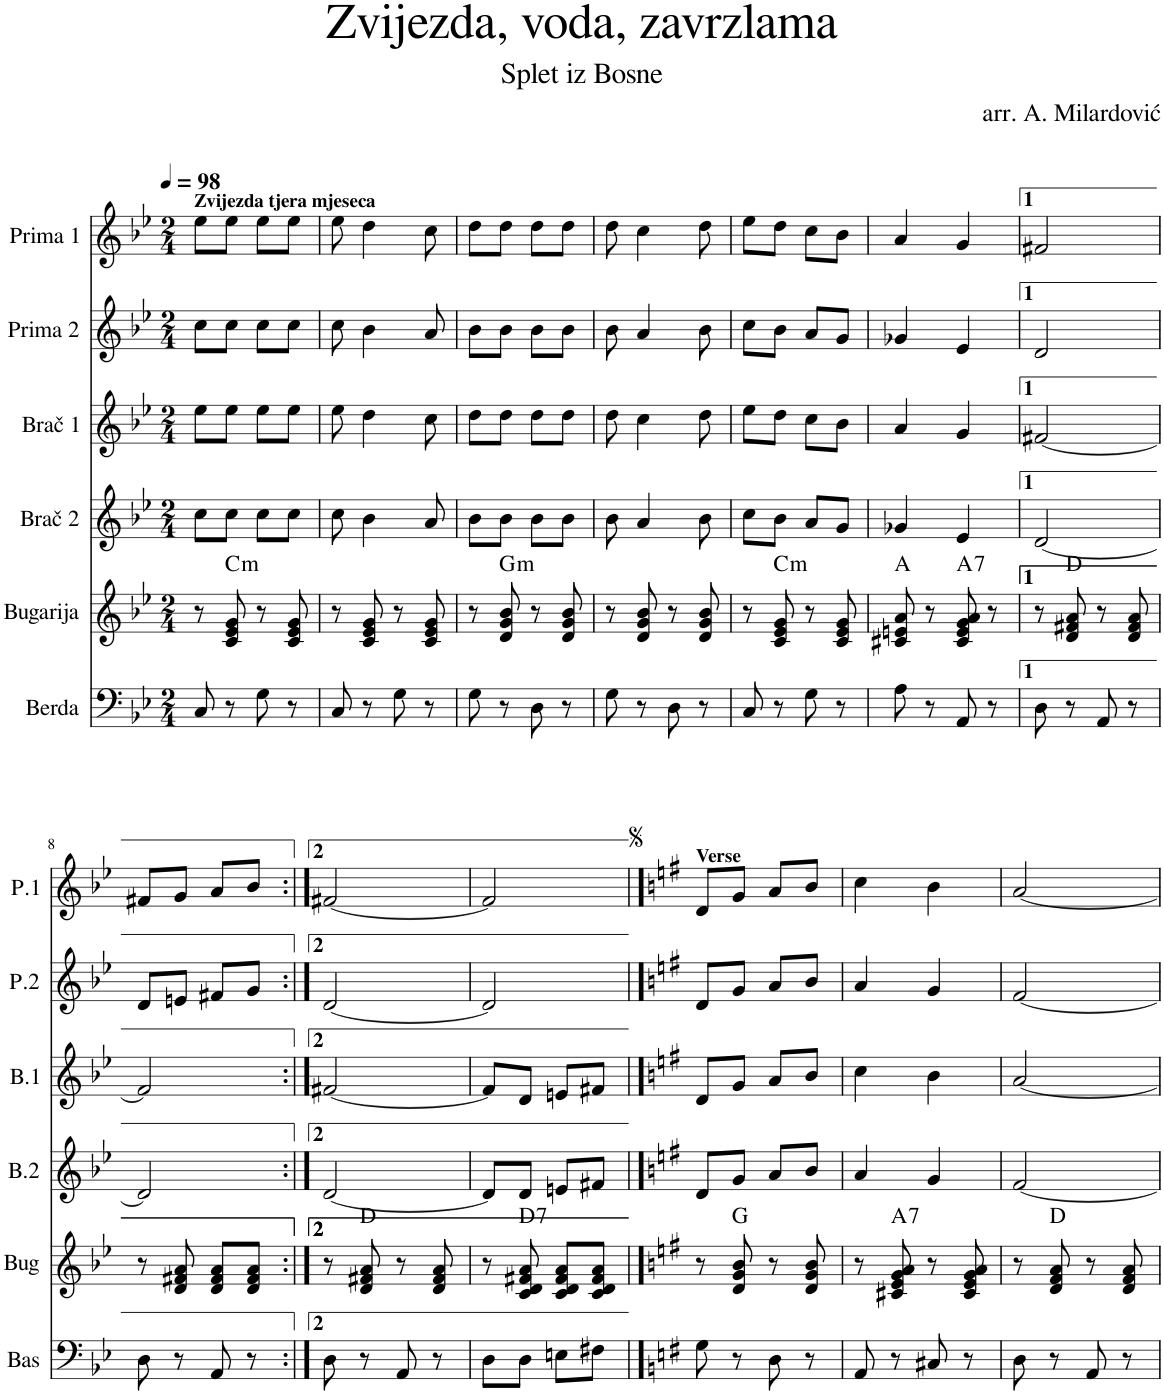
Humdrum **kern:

**kern	**kern	**harte	**kern	**kern	**kern	**kern
*part6	*part5	*part5	*part4	*part3	*part2	*part1
*staff6	*staff5	*	*staff4	*staff3	*staff2	*staff1
*I"Berda	*I"Bugarija	*	*I"Brač 2	*I"Brač 1	*I"Prima 2	*I"Prima 1
*	*I'Bug	*	*I'B.2	*I'B.1	*I'P.2	*I'P.1
*clefF4	*clefG2	*	*clefG2	*clefG2	*clefG2	*clefG2
*Trd7c12	*Trd7c12	*	*	*	*Trd-7c-12	*Trd-7c-12
*k[b-e-]	*k[b-e-]	*	*k[b-e-]	*k[b-e-]	*k[b-e-]	*k[b-e-]
*M2/4	*M2/4	*	*M2/4	*M2/4	*M2/4	*M2/4
*MM98	*MM98	*	*MM98	*MM98	*MM98	*MM98
=1	=1	=1	=1	=1	=1	=1
!	!	!	!	!	!	!LO:TX:a:B:t=Zvijezda tjera mjeseca
8C/	8r	.	8cc\L	8ee-\L	8cc\L	8ee-\L
!	!	!LO:H:kt=m	!	!	!	!
8r	8c/ 8e-/ 8g/	C:min	8cc\J	8ee-\J	8cc\J	8ee-\J
8G\	8r	.	8cc\L	8ee-\L	8cc\L	8ee-\L
8r	8c/ 8e-/ 8g/	.	8cc\J	8ee-\J	8cc\J	8ee-\J
=2	=2	=2	=2	=2	=2	=2
8C/	8r	.	8cc\	8ee-\	8cc\	8ee-\
8r	8c/ 8e-/ 8g/	.	4b-\	4dd\	4b-\	4dd\
8G\	8r	.	.	.	.	.
8r	8c/ 8e-/ 8g/	.	8a/	8cc\	8a/	8cc\
=3	=3	=3	=3	=3	=3	=3
8G\	8r	.	8b-\L	8dd\L	8b-\L	8dd\L
!	!	!LO:H:kt=m	!	!	!	!
8r	8d/ 8g/ 8b-/	G:min	8b-\J	8dd\J	8b-\J	8dd\J
8D\	8r	.	8b-\L	8dd\L	8b-\L	8dd\L
8r	8d/ 8g/ 8b-/	.	8b-\J	8dd\J	8b-\J	8dd\J
=4	=4	=4	=4	=4	=4	=4
8G\	8r	.	8b-\	8dd\	8b-\	8dd\
8r	8d/ 8g/ 8b-/	.	4a/	4cc\	4a/	4cc\
8D\	8r	.	.	.	.	.
8r	8d/ 8g/ 8b-/	.	8b-\	8dd\	8b-\	8dd\
=5	=5	=5	=5	=5	=5	=5
8C/	8r	.	8cc\L	8ee-\L	8cc\L	8ee-\L
!	!	!LO:H:kt=m	!	!	!	!
8r	8c/ 8e-/ 8g/	C:min	8b-\J	8dd\J	8b-\J	8dd\J
8G\	8r	.	8a/L	8cc\L	8a/L	8cc\L
8r	8c/ 8e-/ 8g/	.	8g/J	8b-\J	8g/J	8b-\J
=6	=6	=6	=6	=6	=6	=6
8A\	8c#X/ 8en/ 8a/	A:maj	4g-X/	4a/	4g-X/	4a/
8r	8r	.	.	.	.	.
!	!	!LO:H:kt=7	!	!	!	!
8AA/	8c#/ 8e/ 8g/ 8a/	A:7	4e-/	4g/	4e-/	4g/
8r	8r	.	.	.	.	.
=7	=7	=7	=7	=7	=7	=7
8D\	8r	.	[2d/	[2f#X/	2d/	2f#X/
8r	8d/ 8f#X/ 8a/	D:maj	.	.	.	.
8AA/	8r	.	.	.	.	.
8r	8d/ 8f#/ 8a/	.	.	.	.	.
!!LO:LB:g=z
=8	=8	=8	=8	=8	=8	=8
8D\	8r	.	2d/]	2f#/]	8d/L	8f#X/L
8r	8d/ 8f#X/ 8a/	.	.	.	8en/J	8g/J
8AA/	8d/ 8f#/ 8a/L	.	.	.	8f#X/L	8a/L
8r	8d/ 8f#/ 8a/J	.	.	.	8g/J	8b-/J
=9:|!	=9:|!	=9:|!	=9:|!	=9:|!	=9:|!	=9:|!
8D\	8r	.	[2d/	[2f#X/	[2d/	[2f#X/
8r	8d/ 8f#X/ 8a/	D:maj	.	.	.	.
8AA/	8r	.	.	.	.	.
8r	8d/ 8f#/ 8a/	.	.	.	.	.
=10	=10	=10	=10	=10	=10	=10
8D\L	8r	.	8d/L]	8f#/L]	2d/]	2f#/]
!	!	!LO:H:kt=7	!	!	!	!
8D\J	8c/ 8d/ 8f#X/ 8a/	D:7	8d/J	8d/J	.	.
8En\L	8c/ 8d/ 8f#/ 8a/L	.	8en/L	8en/L	.	.
8F#X\J	8c/ 8d/ 8f#/ 8a/J	.	8f#X/J	8f#X/J	.	.
==11	==11	==11	==11	==11	==11	==11
*k[f#]	*k[f#]	*	*k[f#]	*k[f#]	*k[f#]	*k[f#]
!	!	!	!	!	!	!LO:TX:a:B:t=Verse
8G\	8r	.	8d/L	8d/L	8d/L	8d/L
8r	8d/ 8g/ 8b/	G:maj	8g/J	8g/J	8g/J	8g/J
8D\	8r	.	8a/L	8a/L	8a/L	8a/L
8r	8d/ 8g/ 8b/	.	8b/J	8b/J	8b/J	8b/J
=12	=12	=12	=12	=12	=12	=12
8AA/	8r	.	4a/	4cc\	4a/	4cc\
!	!	!LO:H:kt=7	!	!	!	!
8r	8c#X/ 8e/ 8g/ 8a/	A:7	.	.	.	.
8C#X/	8r	.	4g/	4b\	4g/	4b\
8r	8c#/ 8e/ 8g/ 8a/	.	.	.	.	.
=13	=13	=13	=13	=13	=13	=13
8D\	8r	.	[2f#/	[2a/	[2f#/	[2a/
8r	8d/ 8f#/ 8a/	D:maj	.	.	.	.
8AA/	8r	.	.	.	.	.
8r	8d/ 8f#/ 8a/	.	.	.	.	.
=	=	=	=	=	=	=
*-	*-	*-	*-	*-	*-	*-
